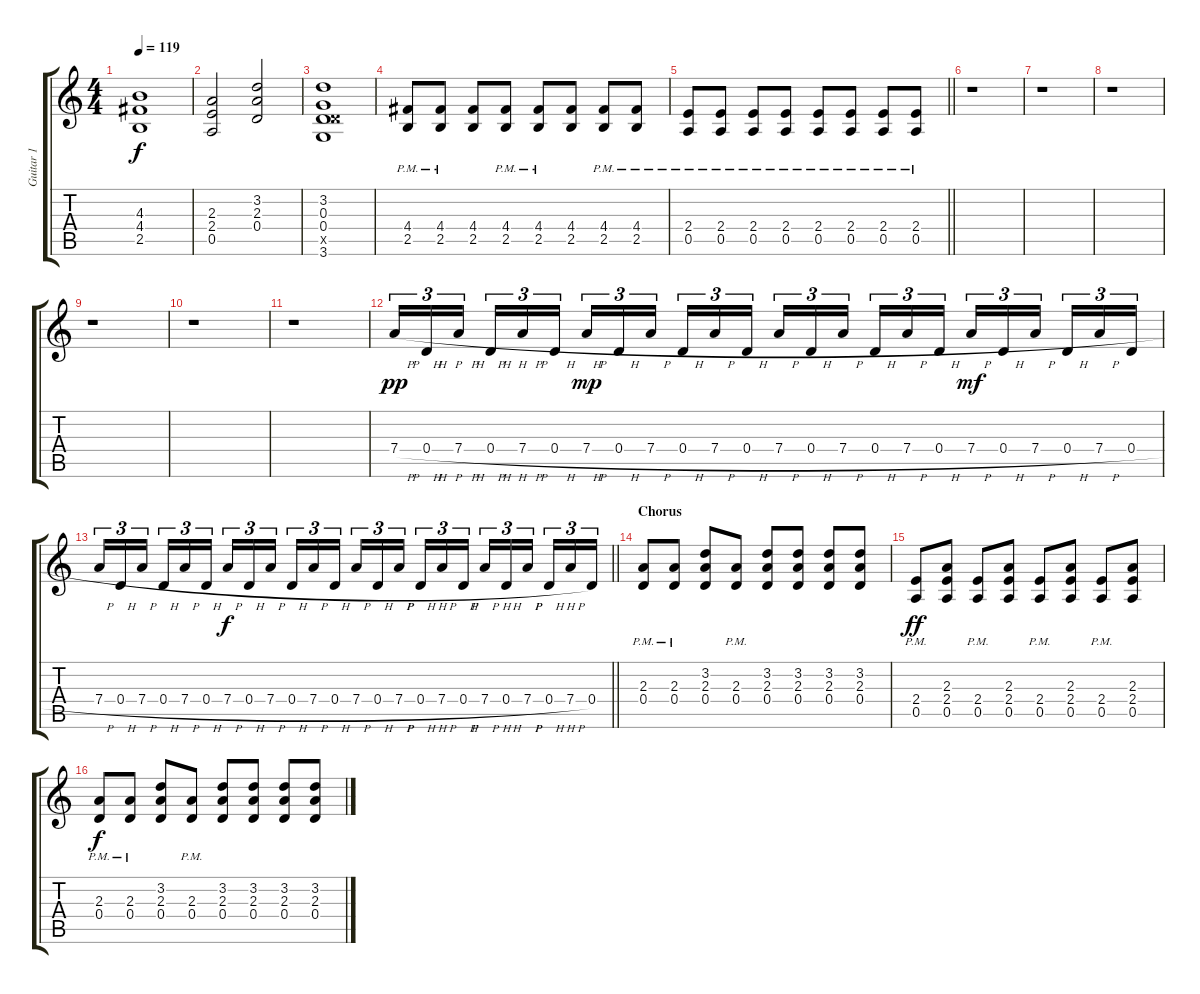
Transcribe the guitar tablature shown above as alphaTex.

\track ("Guitar 1" "Guitar 1") {instrument overdrivenguitar}
\staff {score tabs}
\tuning (E4 B3 G3 D3 A2 E2) {hide}
\ts (4 4)
\tempo 119
\clef g2
\ks c
(4.3{t} 4.4{t} 2.5{t}).1{dy f} |
(2.3 2.4 0.5).2 (3.2 2.3 0.4).2 |
(3.2 0.3 0.4 5.5{x} 3.6).1 |
(4.4{pm} 2.5{pm}).8 (4.4{pm} 2.5{pm}).8 (4.4 2.5).8 (4.4{pm} 2.5{pm}).8 (4.4{pm} 2.5{pm}).8 (4.4 2.5).8 (4.4{pm} 2.5{pm}).8 (4.4{pm} 2.5{pm}).8 |
\barLineRight lightlight
(2.4{pm} 0.5{pm}).8 (2.4{pm} 0.5{pm}).8 (2.4{pm} 0.5{pm}).8 (2.4{pm} 0.5{pm}).8 (2.4{pm} 0.5{pm}).8 (2.4{pm} 0.5{pm}).8 (2.4{pm} 0.5{pm}).8 (2.4{pm} 0.5{pm}).8 |
r.1 |
r.1 |
r.1 |
r.1 |
r.1 |
r.1 |
7.4{h}.16{tu (3 2) dy pp} 0.4{h}.16{tu (3 2)} 7.4{h}.16{tu (3 2) beam splitsecondary} 0.4{h}.16{tu (3 2)} 7.4{h}.16{tu (3 2)} 0.4{h}.16{tu (3 2)} 7.4{h}.16{tu (3 2) dy mp} 0.4{h}.16{tu (3 2)} 7.4{h}.16{tu (3 2) beam splitsecondary} 0.4{h}.16{tu (3 2)} 7.4{h}.16{tu (3 2)} 0.4{h}.16{tu (3 2)} 7.4{h}.16{tu (3 2)} 0.4{h}.16{tu (3 2)} 7.4{h}.16{tu (3 2) beam splitsecondary} 0.4{h}.16{tu (3 2)} 7.4{h}.16{tu (3 2)} 0.4{h}.16{tu (3 2)} 7.4{h}.16{tu (3 2) dy mf} 0.4{h}.16{tu (3 2)} 7.4{h}.16{tu (3 2) beam splitsecondary} 0.4{h}.16{tu (3 2)} 7.4{h}.16{tu (3 2)} 0.4{h}.16{tu (3 2)} |
\barLineRight lightlight
7.4{h}.16{tu (3 2)} 0.4{h}.16{tu (3 2)} 7.4{h}.16{tu (3 2) beam splitsecondary} 0.4{h}.16{tu (3 2)} 7.4{h}.16{tu (3 2)} 0.4{h}.16{tu (3 2)} 7.4{h}.16{tu (3 2) dy f} 0.4{h}.16{tu (3 2)} 7.4{h}.16{tu (3 2) beam splitsecondary} 0.4{h}.16{tu (3 2)} 7.4{h}.16{tu (3 2)} 0.4{h}.16{tu (3 2)} 7.4{h}.16{tu (3 2)} 0.4{h}.16{tu (3 2)} 7.4{h}.16{tu (3 2) beam splitsecondary} 0.4{h}.16{tu (3 2)} 7.4{h}.16{tu (3 2)} 0.4{h}.16{tu (3 2)} 7.4{h}.16{tu (3 2)} 0.4{h}.16{tu (3 2)} 7.4{h}.16{tu (3 2) beam splitsecondary} 0.4{h}.16{tu (3 2)} 7.4{h}.16{tu (3 2)} 0.4.16{tu (3 2)} |
\section ("" "Chorus")
(2.3{pm} 0.4{pm}).8 (2.3{pm} 0.4{pm}).8 (3.2 2.3 0.4).8 (2.3{pm} 0.4{pm}).8 (3.2 2.3 0.4).8 (3.2 2.3 0.4).8 (3.2 2.3 0.4).8 (3.2 2.3 0.4).8 |
(2.4{pm} 0.5{pm}).8{dy ff} (2.3 2.4 0.5).8 (2.4{pm} 0.5{pm}).8 (2.3 2.4 0.5).8 (2.4{pm} 0.5{pm}).8 (2.3 2.4 0.5).8 (2.4{pm} 0.5{pm}).8 (2.3 2.4 0.5).8 |
(2.3{pm} 0.4{pm}).8{dy f} (2.3{pm} 0.4{pm}).8 (3.2 2.3 0.4).8 (2.3{pm} 0.4{pm}).8 (3.2 2.3 0.4).8 (3.2 2.3 0.4).8 (3.2 2.3 0.4).8 (3.2 2.3 0.4).8
